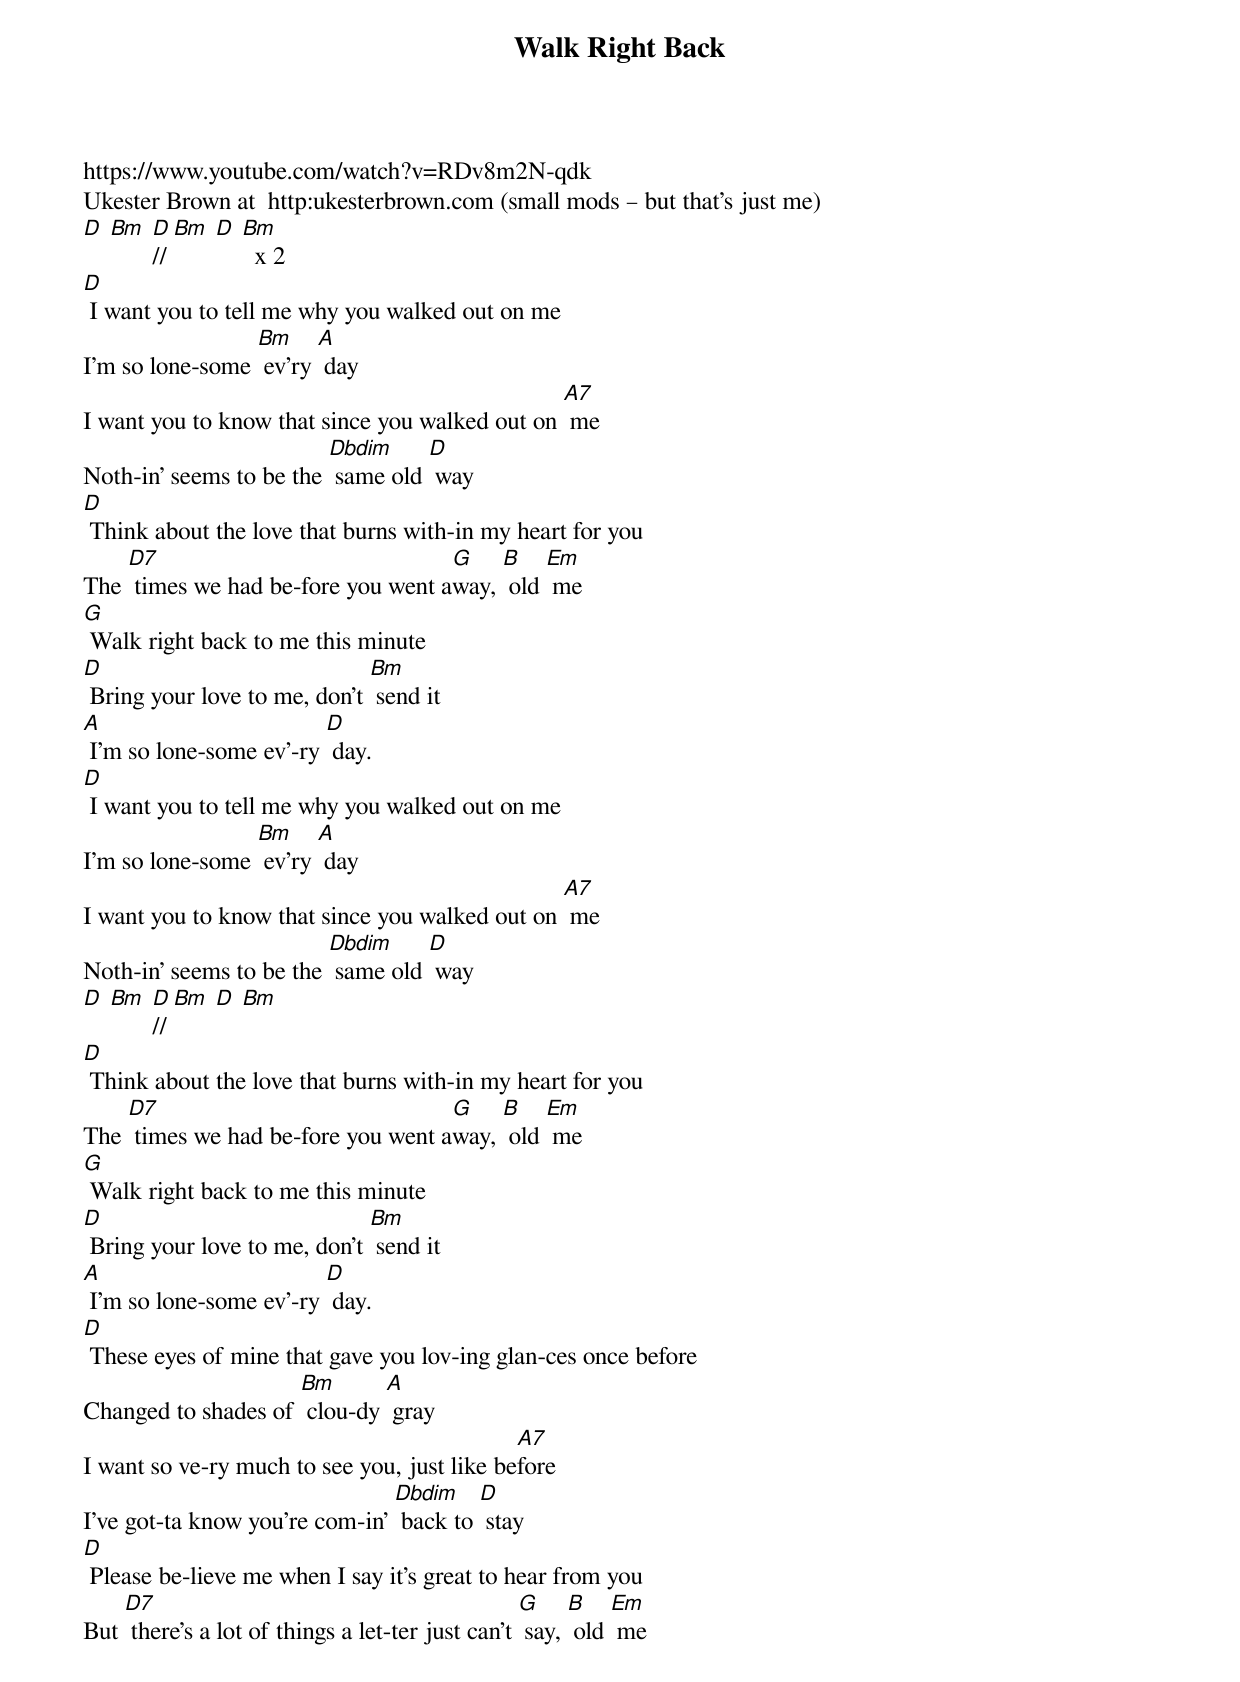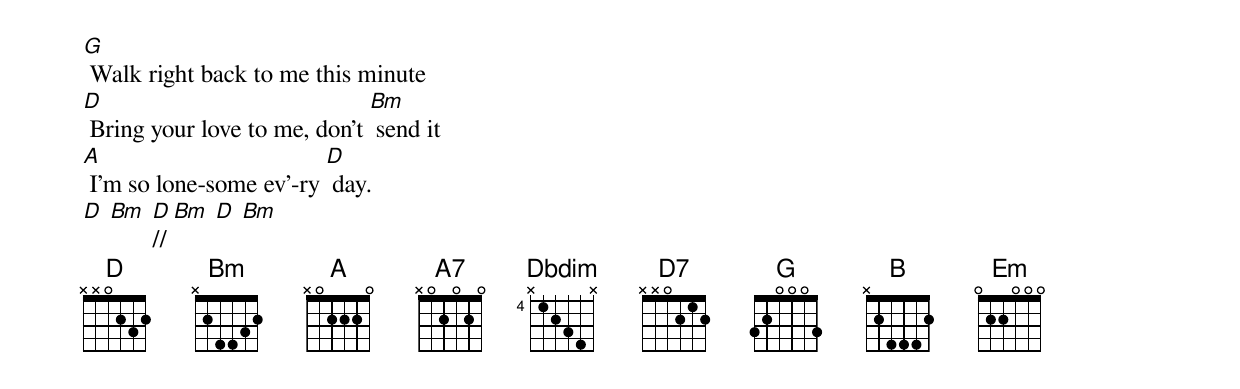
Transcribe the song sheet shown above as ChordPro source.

{t: Walk Right Back }
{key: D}
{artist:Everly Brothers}
https://www.youtube.com/watch?v=RDv8m2N-qdk
Ukester Brown at  http:ukesterbrown.com (small mods – but that’s just me)
{c: }
[D] [Bm] [D]// [Bm] [D] [Bm]  x 2
{c: }
[D] I want you to tell me why you walked out on me
I'm so lone-some [Bm] ev'ry [A] day
I want you to know that since you walked out on [A7] me
Noth-in' seems to be the [Dbdim] same old [D] way
[D] Think about the love that burns with-in my heart for you
The [D7] times we had be-fore you went a[G]way, [B] old [Em] me
[G] Walk right back to me this minute
[D] Bring your love to me, don't [Bm] send it
[A] I'm so lone-some ev'-ry [D] day.
{c: }
[D] I want you to tell me why you walked out on me
I'm so lone-some [Bm] ev'ry [A] day
I want you to know that since you walked out on [A7] me
Noth-in' seems to be the [Dbdim] same old [D] way
{c: }
[D] [Bm] [D]// [Bm] [D] [Bm]
{c: }
[D] Think about the love that burns with-in my heart for you
The [D7] times we had be-fore you went a[G]way, [B] old [Em] me
[G] Walk right back to me this minute
[D] Bring your love to me, don't [Bm] send it
[A] I'm so lone-some ev'-ry [D] day.
{c: }
[D] These eyes of mine that gave you lov-ing glan-ces once before
Changed to shades of [Bm] clou-dy [A] gray
I want so ve-ry much to see you, just like be[A7]fore
I've got-ta know you're com-in' [Dbdim] back to [D] stay
[D] Please be-lieve me when I say it's great to hear from you
But [D7] there's a lot of things a let-ter just can't [G] say, [B] old [Em] me
[G] Walk right back to me this minute
[D] Bring your love to me, don't [Bm] send it
[A] I'm so lone-some ev’-ry [D] day.
{c: }
[D] [Bm] [D]// [Bm] [D] [Bm]
